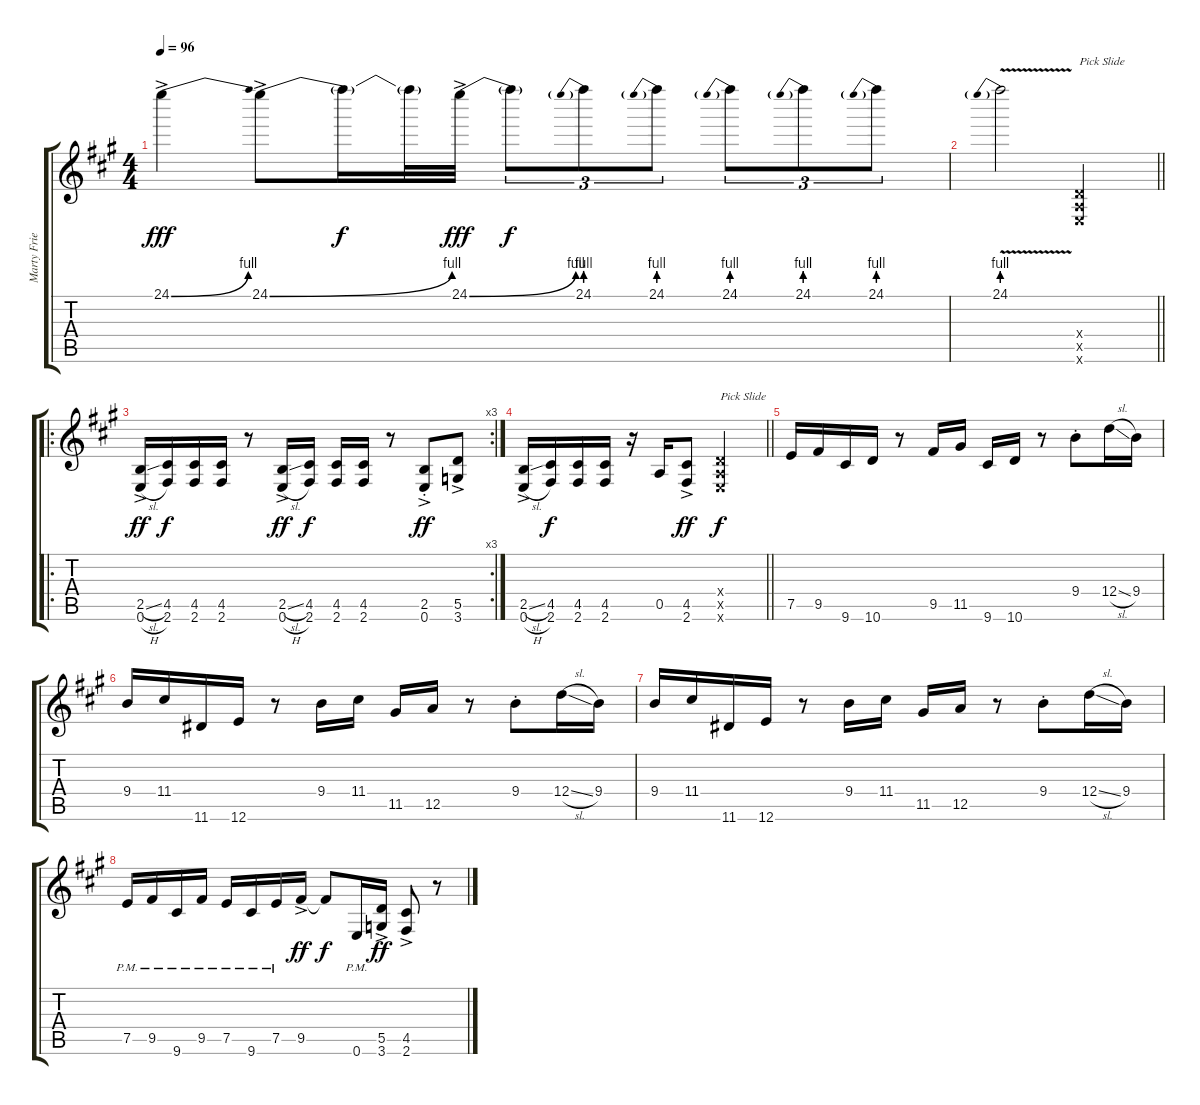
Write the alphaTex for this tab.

\track ("Marty Friedman" "Marty Frie") {solo instrument distortionguitar}
\staff {score tabs}
\tuning (E4 B3 G3 D3 A2 E2) {hide}
\ts (4 4)
\tempo 96
\clef g2
\ks f#minor
24.1{be (bend 0 0 60 4) ac}.4{dy fff} 24.1{be (bend 0 0 60 4) ac}.8 24.1{t}.16{dy f} 24.1{t}.32 24.1{be (bend 0 0 60 4) ac}.32{dy fff} 24.1{t}.8{tu (3 2) dy f} 24.1{be (prebend 0 4 60 4)}.8{tu (3 2)} 24.1{be (prebend 0 4 60 4)}.8{tu (3 2)} 24.1{be (prebend 0 4 60 4)}.8{tu (3 2)} 24.1{be (prebend 0 4 60 4)}.8{tu (3 2)} 24.1{be (prebend 0 4 60 4)}.8{tu (3 2)} |
\barLineRight lightlight
24.1{be (prebend 0 4 60 4) v}.2 (0.4{x} 0.5{x} 0.6{x}).2{txt "Pick Slide"} |
\ro
\rc 3
(2.5{sl ac} 0.6{h ac}).16{dy ff} (4.5 2.6).16{dy f} (4.5 2.6).16 (4.5 2.6).16 r.8 (2.5{sl ac} 0.6{h ac}).16{dy ff} (4.5 2.6).16{dy f} (4.5 2.6).16 (4.5 2.6).16 r.8 (2.5{ac st} 0.6{ac st}).8{dy ff} (5.5{ac} 3.6{ac}).8 |
\barLineRight lightlight
(2.5{sl ac} 0.6{h ac}).16 (4.5 2.6).16{dy f} (4.5 2.6).16 (4.5 2.6).16 r.16 0.5.16 (4.5{ac} 2.6{ac}).8{dy ff} (0.4{x} 0.5{x} 0.6{x}).2{txt "Pick Slide" dy f} |
7.5.16 9.5.16 9.6.16 10.6.16 r.8 9.5.16 11.5.16 9.6.16 10.6.16 r.8 9.4{st}.8 12.4{sl}.16 9.4.16 |
9.4.16 11.4.16 11.6.16 12.6.16 r.8 9.4.16 11.4.16 11.5.16 12.5.16 r.8 9.4{st}.8 12.4{sl}.16 9.4.16 |
9.4.16 11.4.16 11.6.16 12.6.16 r.8 9.4.16 11.4.16 11.5.16 12.5.16 r.8 9.4{st}.8 12.4{sl}.16 9.4.16 |
7.5{pm}.16 9.5{pm}.16 9.6{pm}.16 9.5{pm}.16 7.5{pm}.16 9.6{pm}.16 7.5{pm}.16 9.5{ac}.16{dy ff} 9.5{t}.8{dy f} 0.6{pm}.16 (5.5{ac} 3.6{ac}).16{dy ff} (4.5{ac} 2.6{ac}).8 r.8
